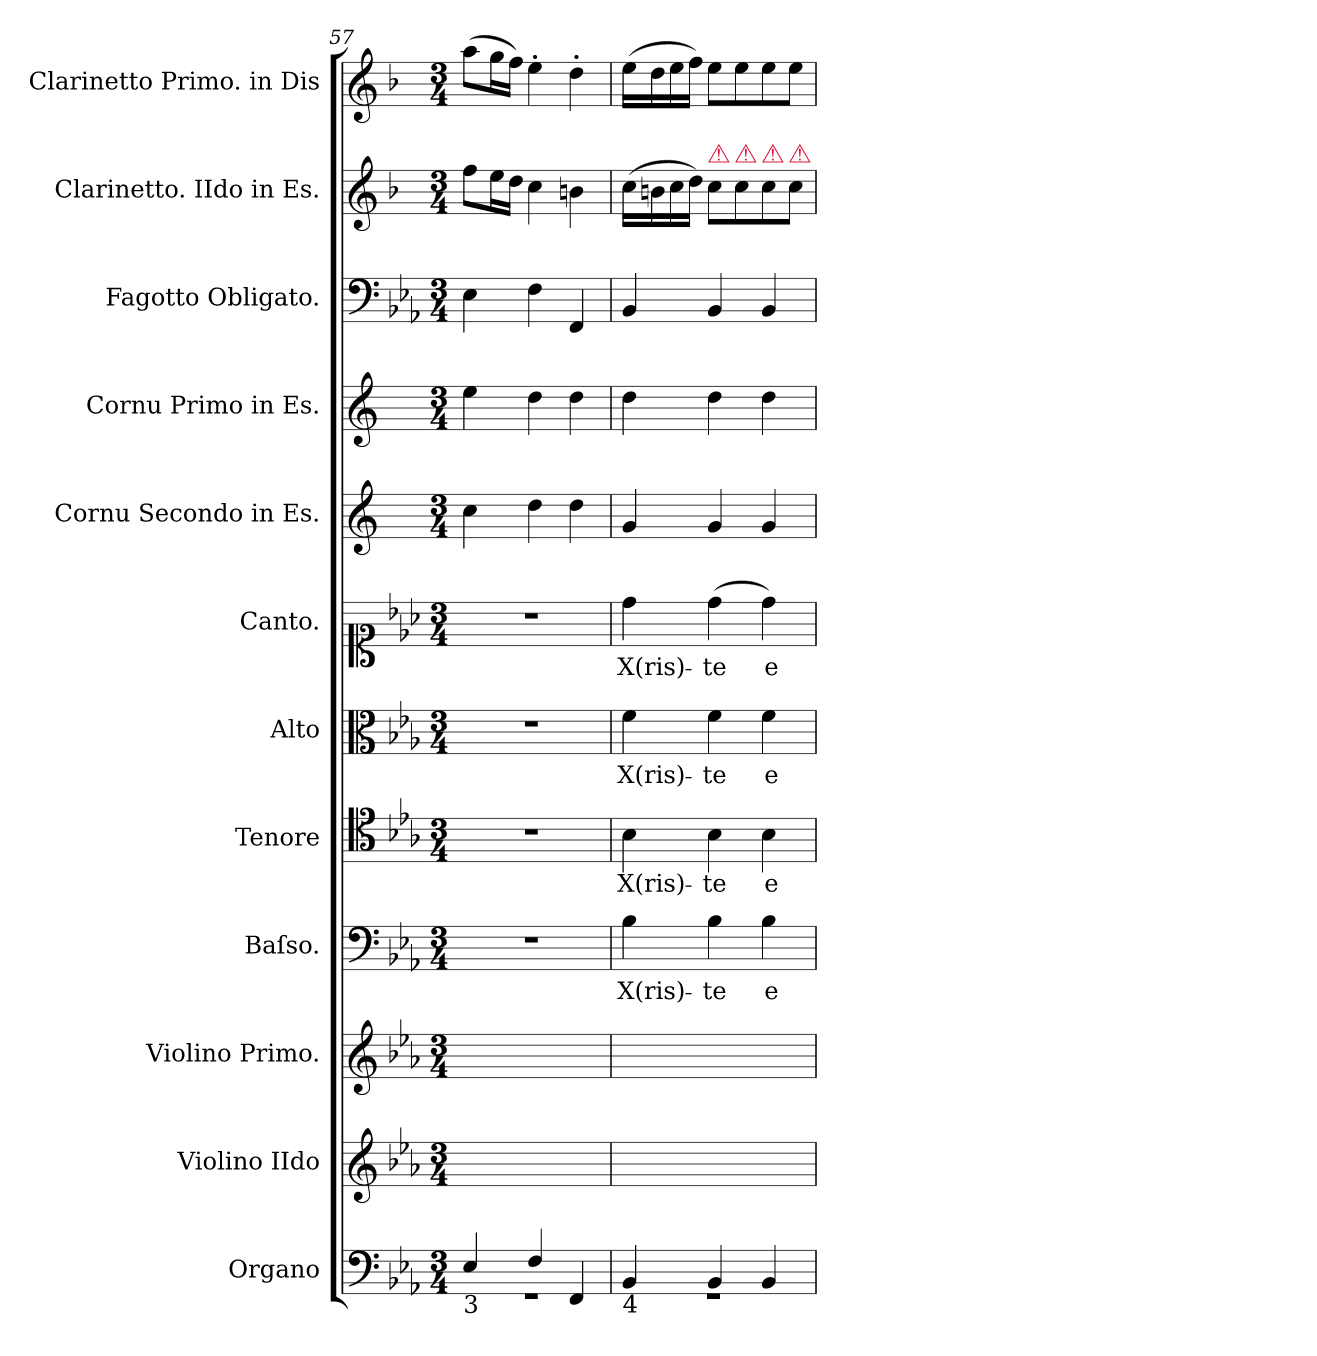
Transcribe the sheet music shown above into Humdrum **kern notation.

**kern	**kern	**kern	**kern	**text	**kern	**text	**kern	**text	**kern	**text	**kern	**kern	**kern	**kern	**kern
*part12	*part11	*part10	*part9	*part9	*part8	*part8	*part7	*part7	*part6	*part6	*part5	*part4	*part3	*part2	*part1
*staff12	*staff11	*staff10	*staff9	*staff9	*staff8	*staff8	*staff7	*staff7	*staff6	*staff6	*staff5	*staff4	*staff3	*staff2	*staff1
*I"Organo	*I"Violino IIdo	*I"Violino Primo.	*I"Baſso.	*	*I"Tenore	*	*I"Alto	*	*I"Canto.	*	*I"Cornu Secondo in Es.	*I"Cornu Primo in Es.	*I"Fagotto Obligato.	*I"Clarinetto. IIdo in Es.	*I"Clarinetto Primo. in Dis
*I'org	*I'vl II	*I'vl I	*I'B	*	*I'T	*	*I'A	*	*	*	*I'cor 2 in E♭	*I'cor 1 in E♭	*I'fag	*I'cl 2 in E♭	*I'cl 2 in E♭
*clefF4	*clefG2	*clefG2	*clefF4	*	*clefC4	*	*clefC3	*	*clefC1	*	*clefG2	*clefG2	*clefF4	*clefG2	*clefG2
*	*	*	*	*	*	*	*	*	*	*	*ITrd5c9	*ITrd5c9	*	*ITrd1c2	*ITrd1c2
*k[b-e-a-]	*k[b-e-a-]	*k[b-e-a-]	*k[b-e-a-]	*	*k[b-e-a-]	*	*k[b-e-a-]	*	*k[b-e-a-]	*	*k[b-e-a-]	*k[b-e-a-]	*k[b-e-a-]	*k[b-e-a-]	*k[b-e-a-]
*M3/4	*M3/4	*M3/4	*M3/4	*	*M3/4	*	*M3/4	*	*M3/4	*	*M3/4	*M3/4	*M3/4	*M3/4	*M3/4
=57	=57	=57	=57	=57	=57	=57	=57	=57	=57	=57	=57	=57	=57	=57	=57
*^	*	*	*	*	*	*	*	*	*	*	*	*	*	*	*
!LO:TX:b:t=3	!	!	!	!	!	!	!	!	!	!	!	!	!	!	!	!
4E-!/	2.rGG	2.ryy	2.ryy	2.r	.	2.r	.	2.r	.	2.r	.	4e-\	4g\	4E-\	8ee-\L	(8gg\L
.	.	.	.	.	.	.	.	.	.	.	.	.	.	.	16dd\L	16ff\L
.	.	.	.	.	.	.	.	.	.	.	.	.	.	.	16cc\JJ	16ee-\JJ)
4F!/	.	.	.	.	.	.	.	.	.	.	.	4f\	4f\	4F\	4b-\	4dd'\
4FF!/	.	.	.	.	.	.	.	.	.	.	.	4f\	4f\	4FF/	4an\	4cc'\
=58	=58	=58	=58	=58	=58	=58	=58	=58	=58	=58	=58	=58	=58	=58	=58	=58
!LO:TX:b:t=4	!	!	!	!	!	!	!	!	!	!	!	!	!	!	!	!
4BB-!/	2.rGG	2.ryy	2.ryy	4B-\	X(ris)-	4B-\	X(ris)-	4f\	X(ris)-	4dd\	X(ris)-	4B-/	4f\	4BB-/	(16b-\LL	(16dd\LL
.	.	.	.	.	.	.	.	.	.	.	.	.	.	.	16an\	16cc\
.	.	.	.	.	.	.	.	.	.	.	.	.	.	.	16b-\	16dd\
.	.	.	.	.	.	.	.	.	.	.	.	.	.	.	16cc\JJ)	16ee-\JJ)
!	!	!	!	!	!	!	!	!	!	!	!	!	!	!	!LO:TX:a:color=crimson:t=⚠	!
4BB-!/	.	.	.	4B-\	-te	4B-\	-te	4f\	-te	(4dd\	-te	4B-/	4f\	4BB-/	8b-\L	8dd\L
!	!	!	!	!	!	!	!	!	!	!	!	!	!	!	!LO:TX:a:color=crimson:t=⚠	!
.	.	.	.	.	.	.	.	.	.	.	.	.	.	.	8b-\	8dd\
!	!	!	!	!	!	!	!	!	!	!	!	!	!	!	!LO:TX:a:color=crimson:t=⚠	!
4BB-!/	.	.	.	4B-\	e-	4B-\	e-	4f\	e-	4dd\)	e-	4B-/	4f\	4BB-/	8b-\	8dd\
!	!	!	!	!	!	!	!	!	!	!	!	!	!	!	!LO:TX:a:color=crimson:t=⚠	!
.	.	.	.	.	.	.	.	.	.	.	.	.	.	.	8b-\J	8dd\J
*v	*v	*	*	*	*	*	*	*	*	*	*	*	*	*	*	*
=	=	=	=	=	=	=	=	=	=	=	=	=	=	=	=
*-	*-	*-	*-	*-	*-	*-	*-	*-	*-	*-	*-	*-	*-	*-	*-
